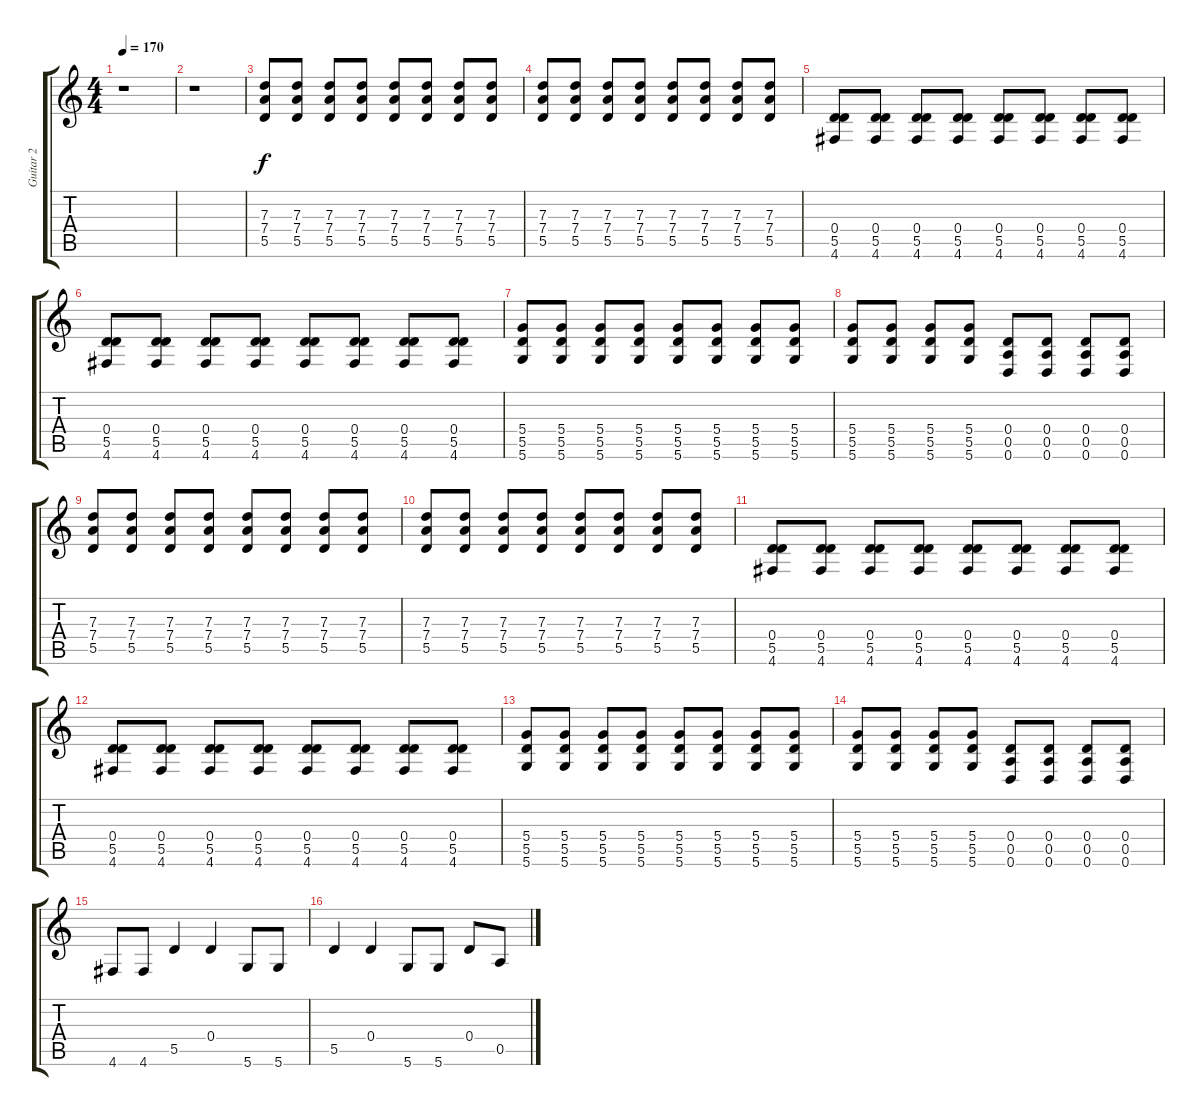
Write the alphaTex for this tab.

\track ("Guitar 2" "Guitar 2") {instrument overdrivenguitar}
\staff {score tabs}
\tuning (E4 B3 G3 D3 A2 D2) {hide}
\ts (4 4)
\tempo 170
\clef g2
\ks c
r.1{dy f} |
r.1 |
(7.3 7.4 5.5).8 (7.3 7.4 5.5).8 (7.3 7.4 5.5).8 (7.3 7.4 5.5).8 (7.3 7.4 5.5).8 (7.3 7.4 5.5).8 (7.3 7.4 5.5).8 (7.3 7.4 5.5).8 |
(7.3 7.4 5.5).8 (7.3 7.4 5.5).8 (7.3 7.4 5.5).8 (7.3 7.4 5.5).8 (7.3 7.4 5.5).8 (7.3 7.4 5.5).8 (7.3 7.4 5.5).8 (7.3 7.4 5.5).8 |
(0.4 5.5 4.6).8 (0.4 5.5 4.6).8 (0.4 5.5 4.6).8 (0.4 5.5 4.6).8 (0.4 5.5 4.6).8 (0.4 5.5 4.6).8 (0.4 5.5 4.6).8 (0.4 5.5 4.6).8 |
(0.4 5.5 4.6).8 (0.4 5.5 4.6).8 (0.4 5.5 4.6).8 (0.4 5.5 4.6).8 (0.4 5.5 4.6).8 (0.4 5.5 4.6).8 (0.4 5.5 4.6).8 (0.4 5.5 4.6).8 |
(5.4 5.5 5.6).8 (5.4 5.5 5.6).8 (5.4 5.5 5.6).8 (5.4 5.5 5.6).8 (5.4 5.5 5.6).8 (5.4 5.5 5.6).8 (5.4 5.5 5.6).8 (5.4 5.5 5.6).8 |
(5.4 5.5 5.6).8 (5.4 5.5 5.6).8 (5.4 5.5 5.6).8 (5.4 5.5 5.6).8 (0.4 0.5 0.6).8{instrument electricguitarmuted} (0.4 0.5 0.6).8 (0.4 0.5 0.6).8 (0.4 0.5 0.6).8 |
(7.3 7.4 5.5).8{instrument overdrivenguitar} (7.3 7.4 5.5).8 (7.3 7.4 5.5).8 (7.3 7.4 5.5).8 (7.3 7.4 5.5).8 (7.3 7.4 5.5).8 (7.3 7.4 5.5).8 (7.3 7.4 5.5).8 |
(7.3 7.4 5.5).8 (7.3 7.4 5.5).8 (7.3 7.4 5.5).8 (7.3 7.4 5.5).8 (7.3 7.4 5.5).8 (7.3 7.4 5.5).8 (7.3 7.4 5.5).8 (7.3 7.4 5.5).8 |
(0.4 5.5 4.6).8 (0.4 5.5 4.6).8 (0.4 5.5 4.6).8 (0.4 5.5 4.6).8 (0.4 5.5 4.6).8 (0.4 5.5 4.6).8 (0.4 5.5 4.6).8 (0.4 5.5 4.6).8 |
(0.4 5.5 4.6).8 (0.4 5.5 4.6).8 (0.4 5.5 4.6).8 (0.4 5.5 4.6).8 (0.4 5.5 4.6).8 (0.4 5.5 4.6).8 (0.4 5.5 4.6).8 (0.4 5.5 4.6).8 |
(5.4 5.5 5.6).8 (5.4 5.5 5.6).8 (5.4 5.5 5.6).8 (5.4 5.5 5.6).8 (5.4 5.5 5.6).8 (5.4 5.5 5.6).8 (5.4 5.5 5.6).8 (5.4 5.5 5.6).8 |
(5.4 5.5 5.6).8 (5.4 5.5 5.6).8 (5.4 5.5 5.6).8 (5.4 5.5 5.6).8 (0.4 0.5 0.6).8{instrument electricguitarmuted} (0.4 0.5 0.6).8 (0.4 0.5 0.6).8 (0.4 0.5 0.6).8 |
4.6.8{instrument overdrivenguitar} 4.6.8 5.5.4 0.4.4 5.6.8 5.6.8 |
5.5.4 0.4.4 5.6.8 5.6.8 0.4.8 0.5.8
